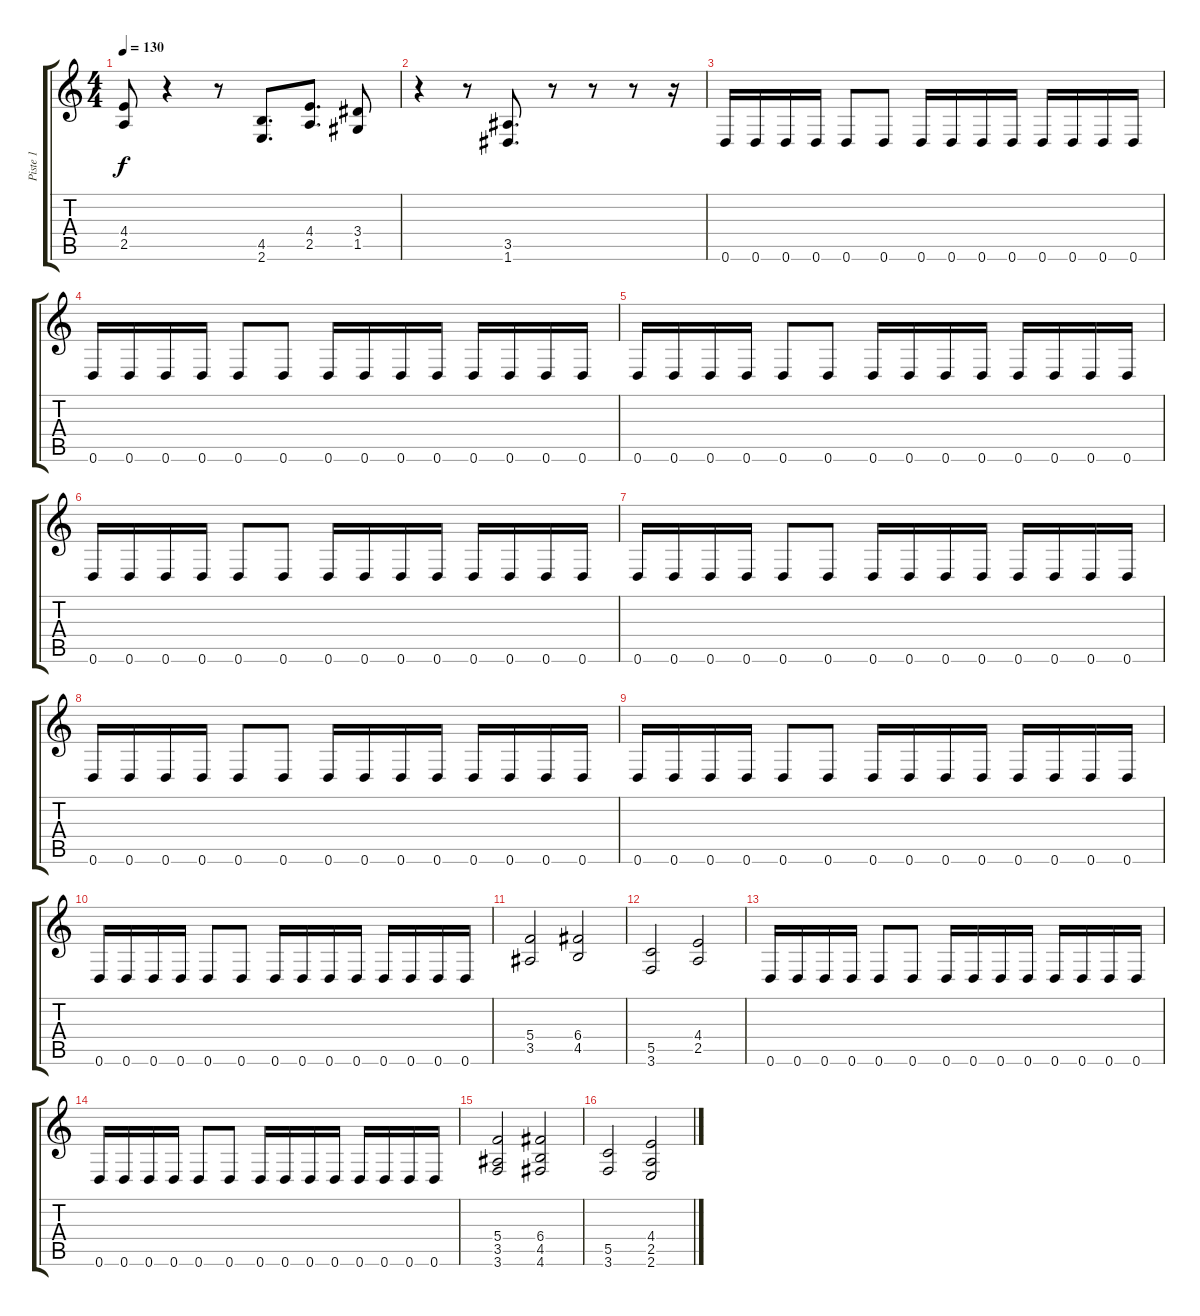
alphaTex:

\track ("Piste 1" "Piste 1") {instrument distortionguitar}
\staff {score tabs}
\tuning (D4 A3 F3 C3 G2 D2) {hide}
\ts (4 4)
\tempo 130
\clef g2
\ks c
(4.4 2.5).8{dy f} r.4 r.8 (4.5 2.6).8{d} (4.4 2.5).8{d} (3.4 1.5).8 |
r.4 r.8 (3.5 1.6).8{d} r.8 r.8 r.8 r.16 |
0.6.16 0.6.16 0.6.16 0.6.16 0.6.8 0.6.8 0.6.16 0.6.16 0.6.16 0.6.16 0.6.16 0.6.16 0.6.16 0.6.16 |
0.6.16 0.6.16 0.6.16 0.6.16 0.6.8 0.6.8 0.6.16 0.6.16 0.6.16 0.6.16 0.6.16 0.6.16 0.6.16 0.6.16 |
0.6.16 0.6.16 0.6.16 0.6.16 0.6.8 0.6.8 0.6.16 0.6.16 0.6.16 0.6.16 0.6.16 0.6.16 0.6.16 0.6.16 |
0.6.16 0.6.16 0.6.16 0.6.16 0.6.8 0.6.8 0.6.16 0.6.16 0.6.16 0.6.16 0.6.16 0.6.16 0.6.16 0.6.16 |
0.6.16 0.6.16 0.6.16 0.6.16 0.6.8 0.6.8 0.6.16 0.6.16 0.6.16 0.6.16 0.6.16 0.6.16 0.6.16 0.6.16 |
0.6.16 0.6.16 0.6.16 0.6.16 0.6.8 0.6.8 0.6.16 0.6.16 0.6.16 0.6.16 0.6.16 0.6.16 0.6.16 0.6.16 |
0.6.16 0.6.16 0.6.16 0.6.16 0.6.8 0.6.8 0.6.16 0.6.16 0.6.16 0.6.16 0.6.16 0.6.16 0.6.16 0.6.16 |
0.6.16 0.6.16 0.6.16 0.6.16 0.6.8 0.6.8 0.6.16 0.6.16 0.6.16 0.6.16 0.6.16 0.6.16 0.6.16 0.6.16 |
(5.4 3.5).2 (6.4 4.5).2 |
(5.5 3.6).2 (4.4 2.5).2 |
0.6.16 0.6.16 0.6.16 0.6.16 0.6.8 0.6.8 0.6.16 0.6.16 0.6.16 0.6.16 0.6.16 0.6.16 0.6.16 0.6.16 |
0.6.16 0.6.16 0.6.16 0.6.16 0.6.8 0.6.8 0.6.16 0.6.16 0.6.16 0.6.16 0.6.16 0.6.16 0.6.16 0.6.16 |
(5.4 3.5 3.6).2 (6.4 4.5 4.6).2 |
(5.5 3.6).2 (4.4 2.5 2.6).2
